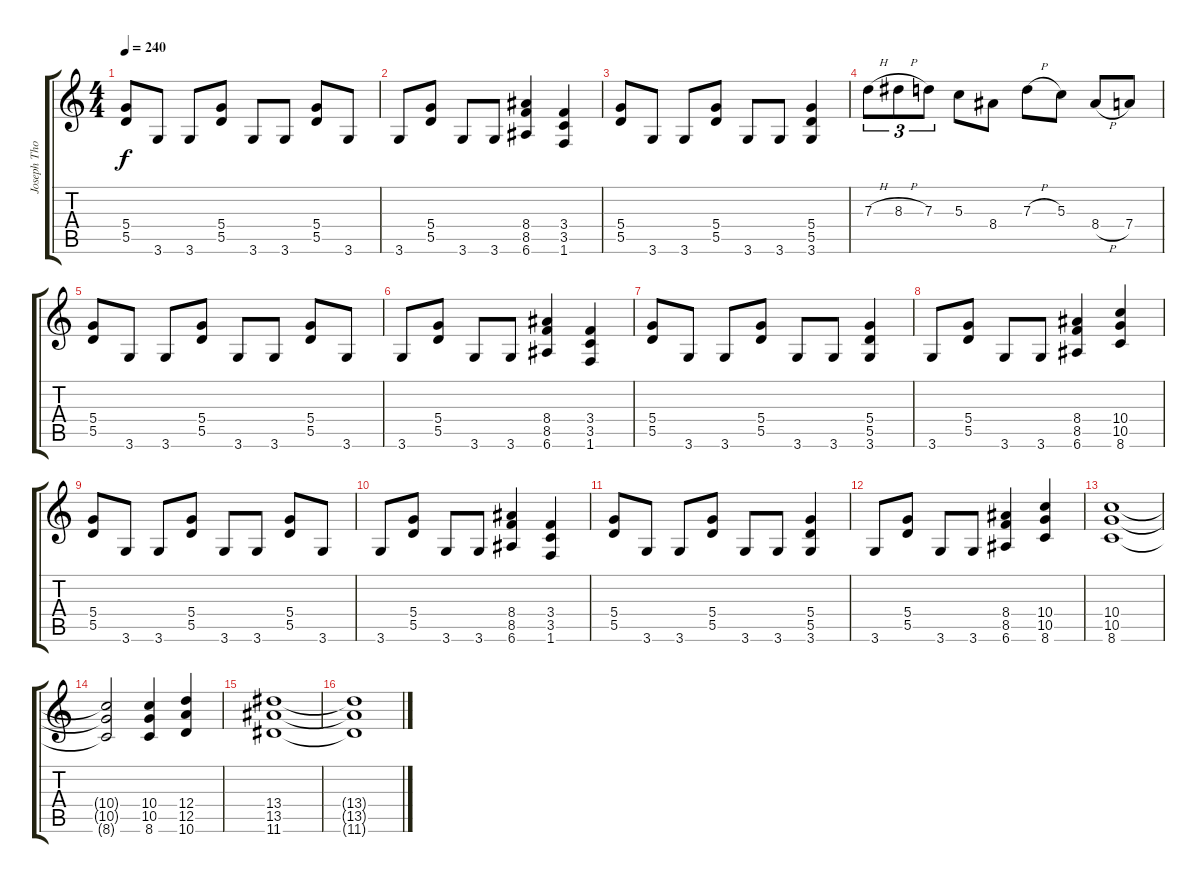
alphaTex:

\track ("Joseph Tholl" "Joseph Tho") {instrument overdrivenguitar}
\staff {score tabs}
\tuning (E4 B3 G3 D3 A2 E2) {hide}
\ts (4 4)
\tempo 240
\clef g2
\ks c
(5.4 5.5).8{dy f} 3.6.8 3.6.8 (5.4 5.5).8 3.6.8 3.6.8 (5.4 5.5).8 3.6.8 |
3.6.8 (5.4 5.5).8 3.6.8 3.6.8 (8.4 8.5 6.6).4 (3.4 3.5 1.6).4 |
(5.4 5.5).8 3.6.8 3.6.8 (5.4 5.5).8 3.6.8 3.6.8 (5.4 5.5 3.6).4 |
7.3{h}.8{tu (3 2)} 8.3{h}.8{tu (3 2)} 7.3.8{tu (3 2)} 5.3.8 8.4.8 7.3{h}.8 5.3.8 8.4{h}.8 7.4.8 |
(5.4 5.5).8 3.6.8 3.6.8 (5.4 5.5).8 3.6.8 3.6.8 (5.4 5.5).8 3.6.8 |
3.6.8 (5.4 5.5).8 3.6.8 3.6.8 (8.4 8.5 6.6).4 (3.4 3.5 1.6).4 |
(5.4 5.5).8 3.6.8 3.6.8 (5.4 5.5).8 3.6.8 3.6.8 (5.4 5.5 3.6).4 |
3.6.8 (5.4 5.5).8 3.6.8 3.6.8 (8.4 8.5 6.6).4 (10.4 10.5 8.6).4 |
(5.4 5.5).8 3.6.8 3.6.8 (5.4 5.5).8 3.6.8 3.6.8 (5.4 5.5).8 3.6.8 |
3.6.8 (5.4 5.5).8 3.6.8 3.6.8 (8.4 8.5 6.6).4 (3.4 3.5 1.6).4 |
(5.4 5.5).8 3.6.8 3.6.8 (5.4 5.5).8 3.6.8 3.6.8 (5.4 5.5 3.6).4 |
3.6.8 (5.4 5.5).8 3.6.8 3.6.8 (8.4 8.5 6.6).4 (10.4 10.5 8.6).4 |
(10.4 10.5 8.6).1 |
(10.4{t} 10.5{t} 8.6{t}).2 (10.4 10.5 8.6).4 (12.4 12.5 10.6).4 |
(13.4 13.5 11.6).1 |
(13.4{t} 13.5{t} 11.6{t}).1
